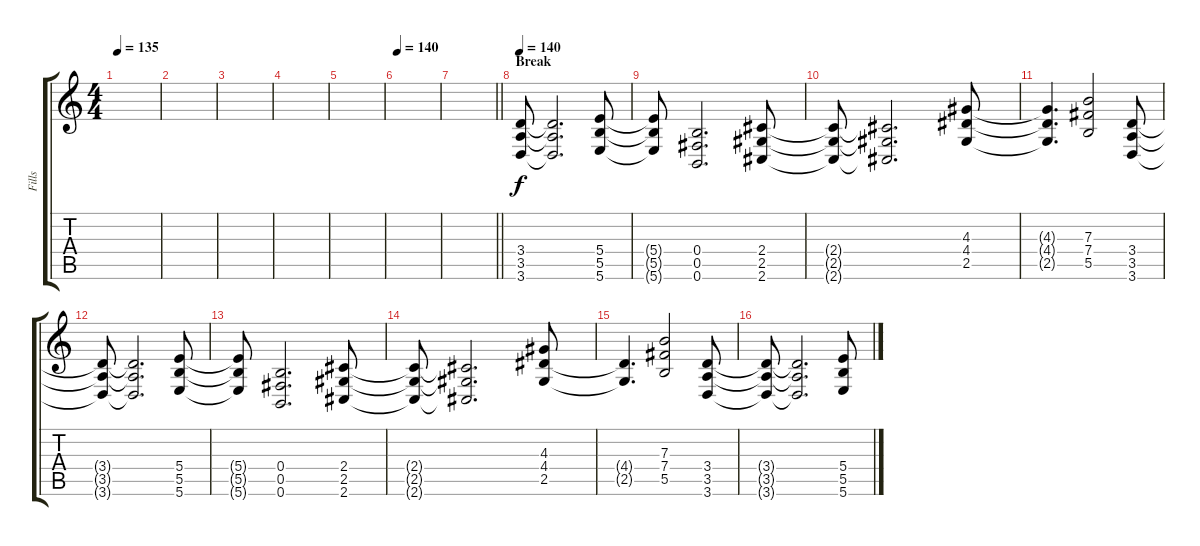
\track ("Fills" "Fills") {instrument overdrivenguitar}
\staff {score tabs}
\tuning (Db4 Ab3 E3 B2 Gb2 B1) {hide}
\ts (4 4)
\tempo 135
\clef g2
\ks c
|
|
|
|
|
\tempo 140
|
\barLineRight lightlight
|
\section ("" "Break")
\tempo 140
(3.4 3.5 3.6).8{dy f volume 8} (3.4{t} 3.5{t} 3.6{t}).2{d} (5.4 5.5 5.6).8 |
(5.4{t} 5.5{t} 5.6{t}).8 (0.4 0.5 0.6).2{d} (2.4 2.5 2.6).8 |
(2.4{t} 2.5{t} 2.6{t}).8 (2.4{t} 2.5{t} 2.6{t}).2{d} (4.3 4.4 2.5).8 |
(4.3{t} 4.4{t} 2.5{t}).4{d} (7.3 7.4 5.5).2 (3.4 3.5 3.6).8 |
(3.4{t} 3.5{t} 3.6{t}).8 (3.4{t} 3.5{t} 3.6{t}).2{d} (5.4 5.5 5.6).8 |
(5.4{t} 5.5{t} 5.6{t}).8 (0.4 0.5 0.6).2{d} (2.4 2.5 2.6).8 |
(2.4{t} 2.5{t} 2.6{t}).8 (2.4{t} 2.5{t} 2.6{t}).2{d} (4.3 4.4 2.5).8 |
(4.4{t} 2.5{t}).4{d} (7.3 7.4 5.5).2 (3.4 3.5 3.6).8 |
(3.4{t} 3.5{t} 3.6{t}).8 (3.4{t} 3.5{t} 3.6{t}).2{d} (5.4 5.5 5.6).8
